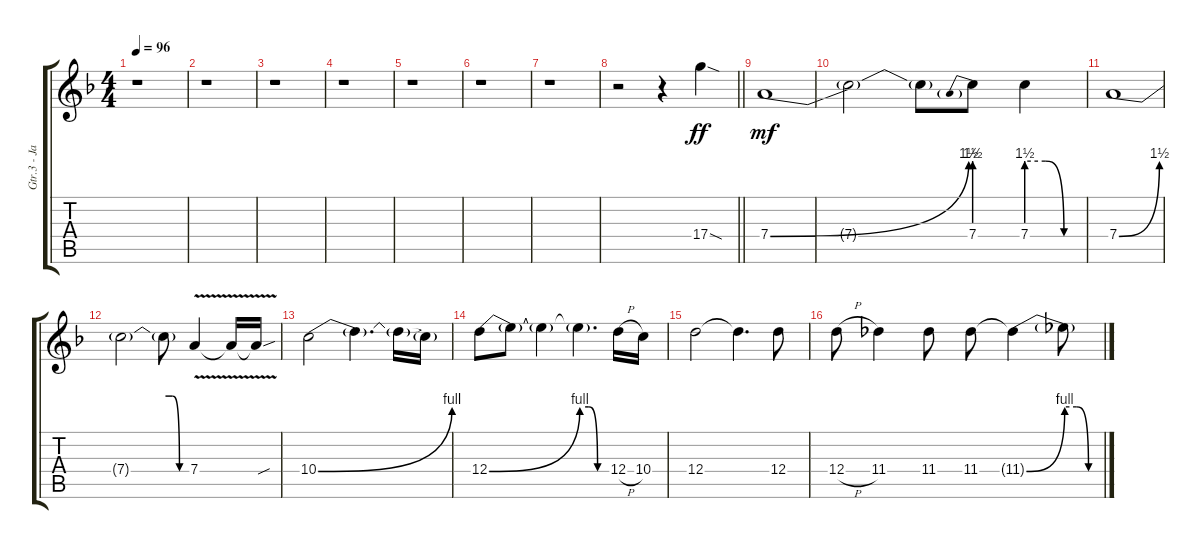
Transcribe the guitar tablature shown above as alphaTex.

\track ("Gtr.3 - James Dean Bradfield (w/trem. fo" "Gtr.3 - Ja") {instrument overdrivenguitar}
\staff {score tabs}
\tuning (E4 B3 G3 D3 A2 E2) {hide}
\ts (4 4)
\tempo 96
\clef g2
\ks f
r.1{dy f} |
r.1 |
r.1 |
r.1 |
r.1 |
r.1 |
r.1 |
\barLineRight lightlight
r.2 r.4 17.4{sod}.4{dy ff} |
7.4{be (bend 0 0 60 6)}.1{dy mf} |
7.4{t}.2 7.4{t}.8 7.4{be (prebend 0 6 60 6)}.8 7.4{be (custom 0 6 20 6 40 0 60 0)}.4 |
7.4{be (bend 0 0 60 6)}.1 |
7.4{t}.2 7.4{be (custom 0 6 20 6 40 0 60 0) t}.8 7.4{v}.4 7.4{v t}.16 7.4{sou t}.16 |
10.4{be (bend 0 0 60 4)}.2 10.4{t}.4{d} 10.4{t}.16 10.4{t}.16 |
12.4{be (bend 0 0 60 4)}.8 12.4{t}.8 12.4{t}.4 12.4{be (custom 0 4 20 4 40 0 60 0) t}.4{d} 12.4{h}.16 10.4.16 |
12.4.2 12.4{t}.4{d} 12.4.8 |
12.4{h}.8 11.4.4 11.4.8 11.4.8 11.4{be (bend 0 0 60 4) t}.4 11.4{be (custom 0 4 20 4 40 0 60 0) t}.8
